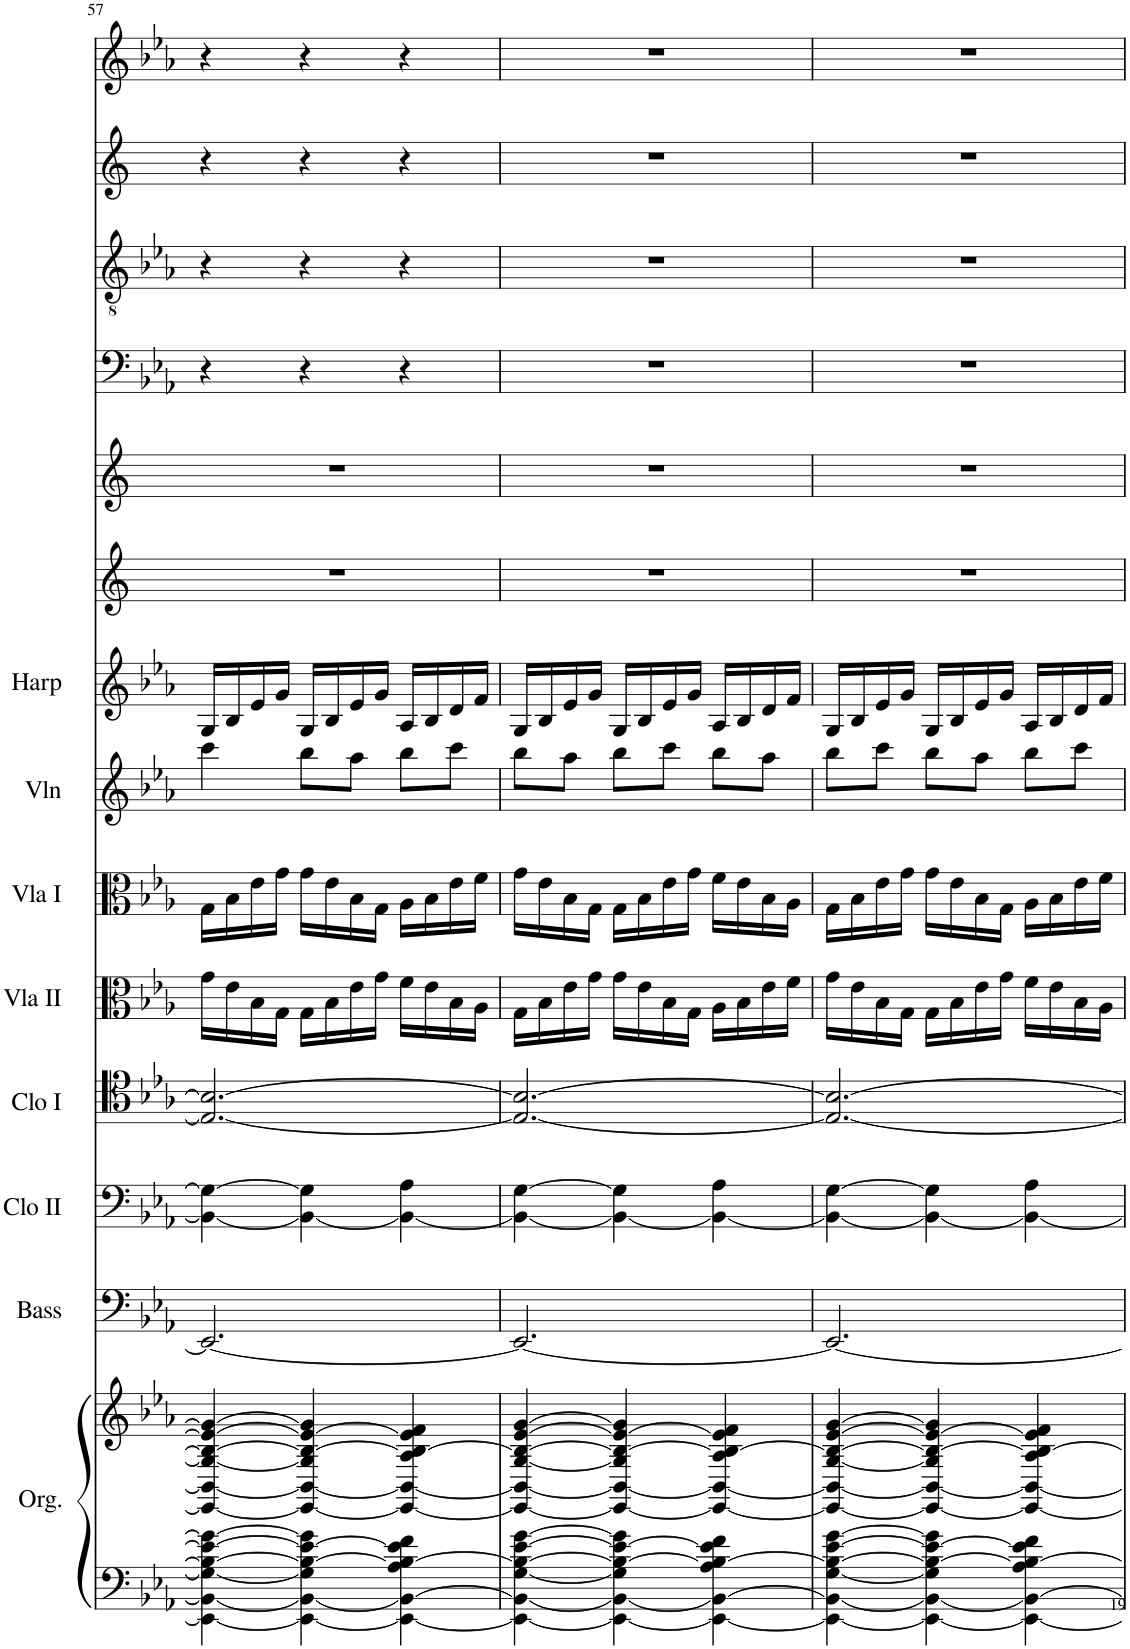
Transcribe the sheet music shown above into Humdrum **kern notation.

**kern	**kern	**kern	**kern	**kern	**kern	**kern	**kern	**kern	**kern	**kern	**kern	**kern	**kern	**kern
*part14	*part14	*part13	*part12	*part11	*part10	*part9	*part8	*part7	*part6	*part5	*part4	*part3	*part2	*part1
*staff15	*staff14	*staff13	*staff12	*staff11	*staff10	*staff9	*staff8	*staff7	*staff6	*staff5	*staff4	*staff3	*staff2	*staff1
*I"Organ	*	*I"Double Bass	*I"Cello II	*I"Cello I	*I"Viola II	*I"Viola I	*I"Violin	*I"Harp	*I"Trumpet in F	*I"Horn in F I,II	*I"Bass	*I"Tenor	*I"Alto	*I"Soprano
*I'Org.	*	*I'Bass	*I'Clo II	*I'Clo I	*I'Vla II	*I'Vla I	*I'Vln	*I'Harp	*I'Tpt	*I'Hn	*	*	*	*
!!LO:PB:g=z
*clefF4	*clefG2	*clefF4	*clefF4	*clefC4	*clefC3	*clefC3	*clefG2	*clefG2	*clefG2	*clefG2	*clefF4	*clefGv2	*clefG2	*clefG2
*	*	*	*	*	*	*	*	*	*Trd-3c-5	*Trd4c7	*	*	*	*
*k[b-e-a-]	*k[b-e-a-]	*k[b-e-a-]	*k[b-e-a-]	*k[b-e-a-]	*k[b-e-a-]	*k[b-e-a-]	*k[b-e-a-]	*k[b-e-a-]	*k[]	*k[]	*k[b-e-a-]	*k[b-e-a-]	*k[]	*k[b-e-a-]
*M3/4	*M3/4	*M3/4	*M3/4	*M3/4	*M3/4	*M3/4	*M3/4	*M3/4	*M3/4	*M3/4	*M3/4	*M3/4	*M3/4	*M3/4
=57	=57	=57	=57	=57	=57	=57	=57	=57	=57	=57	=57	=57	=57	=57
4EE-\_ 4BB-\_ 4G\_ 4B-\_ 4e-\_ 4g\_	4EE-/_ 4BB-/_ 4G/_ 4B-/_ 4e-/_ 4g/_	2.EE-/_	4BB-\_ 4G\_	2.E-/_ 2.B-/_	16g\LL	16G\LL	4ccc\	16G/LL	2.r	2.r	4r	4r	4r	4r
.	.	.	.	.	16e-\	16B-\	.	16B-/	.	.	.	.	.	.
.	.	.	.	.	16B-\	16e-\	.	16e-/	.	.	.	.	.	.
.	.	.	.	.	16G\JJ	16g\JJ	.	16g/JJ	.	.	.	.	.	.
4EE-\_ 4BB-\_ 4G\] 4B-\_ 4e-\_ 4g\]	4EE-/_ 4BB-/_ 4G/] 4B-/_ 4e-/_ 4g/]	.	4BB-\_ 4G\]	.	16G\LL	16g\LL	8bb-\L	16G/LL	.	.	4r	4r	4r	4r
.	.	.	.	.	16B-\	16e-\	.	16B-/	.	.	.	.	.	.
.	.	.	.	.	16e-\	16B-\	8aa-\J	16e-/	.	.	.	.	.	.
.	.	.	.	.	16g\JJ	16G\JJ	.	16g/JJ	.	.	.	.	.	.
4EE-\_ 4BB-\_ 4A-\ 4B-\_ 4e-\] 4f\	4EE-/_ 4BB-/_ 4A-/ 4B-/_ 4e-/] 4f/	.	4BB-\_ 4A-\	.	16f\LL	16A-\LL	8bb-\L	16A-/LL	.	.	4r	4r	4r	4r
.	.	.	.	.	16e-\	16B-\	.	16B-/	.	.	.	.	.	.
.	.	.	.	.	16B-\	16e-\	8ccc\J	16d/	.	.	.	.	.	.
.	.	.	.	.	16A-\JJ	16f\JJ	.	16f/JJ	.	.	.	.	.	.
=58	=58	=58	=58	=58	=58	=58	=58	=58	=58	=58	=58	=58	=58	=58
4EE-\_ 4BB-\_ [4G\ 4B-\_ [4e-\ [4g\	4EE-/_ 4BB-/_ [4G/ 4B-/_ [4e-/ [4g/	2.EE-/_	4BB-\_ [4G\	2.E-/_ 2.B-/_	16G\LL	16g\LL	8bb-\L	16G/LL	2.r	2.r	2.r	2.r	2.r	2.r
.	.	.	.	.	16B-\	16e-\	.	16B-/	.	.	.	.	.	.
.	.	.	.	.	16e-\	16B-\	8aa-\J	16e-/	.	.	.	.	.	.
.	.	.	.	.	16g\JJ	16G\JJ	.	16g/JJ	.	.	.	.	.	.
4EE-\_ 4BB-\_ 4G\] 4B-\_ 4e-\_ 4g\]	4EE-/_ 4BB-/_ 4G/] 4B-/_ 4e-/_ 4g/]	.	4BB-\_ 4G\]	.	16g\LL	16G\LL	8bb-\L	16G/LL	.	.	.	.	.	.
.	.	.	.	.	16e-\	16B-\	.	16B-/	.	.	.	.	.	.
.	.	.	.	.	16B-\	16e-\	8ccc\J	16e-/	.	.	.	.	.	.
.	.	.	.	.	16G\JJ	16g\JJ	.	16g/JJ	.	.	.	.	.	.
4EE-\_ 4BB-\_ 4A-\ 4B-\_ 4e-\] 4f\	4EE-/_ 4BB-/_ 4A-/ 4B-/_ 4e-/] 4f/	.	4BB-\_ 4A-\	.	16A-\LL	16f\LL	8bb-\L	16A-/LL	.	.	.	.	.	.
.	.	.	.	.	16B-\	16e-\	.	16B-/	.	.	.	.	.	.
.	.	.	.	.	16e-\	16B-\	8aa-\J	16d/	.	.	.	.	.	.
.	.	.	.	.	16f\JJ	16A-\JJ	.	16f/JJ	.	.	.	.	.	.
=59	=59	=59	=59	=59	=59	=59	=59	=59	=59	=59	=59	=59	=59	=59
4EE-\_ 4BB-\_ [4G\ 4B-\_ [4e-\ [4g\	4EE-/_ 4BB-/_ [4G/ 4B-/_ [4e-/ [4g/	2.EE-/_	4BB-\_ [4G\	2.E-/_ 2.B-/_	16g\LL	16G\LL	8bb-\L	16G/LL	2.r	2.r	2.r	2.r	2.r	2.r
.	.	.	.	.	16e-\	16B-\	.	16B-/	.	.	.	.	.	.
.	.	.	.	.	16B-\	16e-\	8ccc\J	16e-/	.	.	.	.	.	.
.	.	.	.	.	16G\JJ	16g\JJ	.	16g/JJ	.	.	.	.	.	.
4EE-\_ 4BB-\_ 4G\] 4B-\_ 4e-\_ 4g\]	4EE-/_ 4BB-/_ 4G/] 4B-/_ 4e-/_ 4g/]	.	4BB-\_ 4G\]	.	16G\LL	16g\LL	8bb-\L	16G/LL	.	.	.	.	.	.
.	.	.	.	.	16B-\	16e-\	.	16B-/	.	.	.	.	.	.
.	.	.	.	.	16e-\	16B-\	8aa-\J	16e-/	.	.	.	.	.	.
.	.	.	.	.	16g\JJ	16G\JJ	.	16g/JJ	.	.	.	.	.	.
4EE-\_ 4BB-\_ 4A-\ 4B-\_ 4e-\] 4f\	4EE-/_ 4BB-/_ 4A-/ 4B-/_ 4e-/] 4f/	.	4BB-\_ 4A-\	.	16f\LL	16A-\LL	8bb-\L	16A-/LL	.	.	.	.	.	.
.	.	.	.	.	16e-\	16B-\	.	16B-/	.	.	.	.	.	.
.	.	.	.	.	16B-\	16e-\	8ccc\J	16d/	.	.	.	.	.	.
.	.	.	.	.	16A-\JJ	16f\JJ	.	16f/JJ	.	.	.	.	.	.
=	=	=	=	=	=	=	=	=	=	=	=	=	=	=
*-	*-	*-	*-	*-	*-	*-	*-	*-	*-	*-	*-	*-	*-	*-
